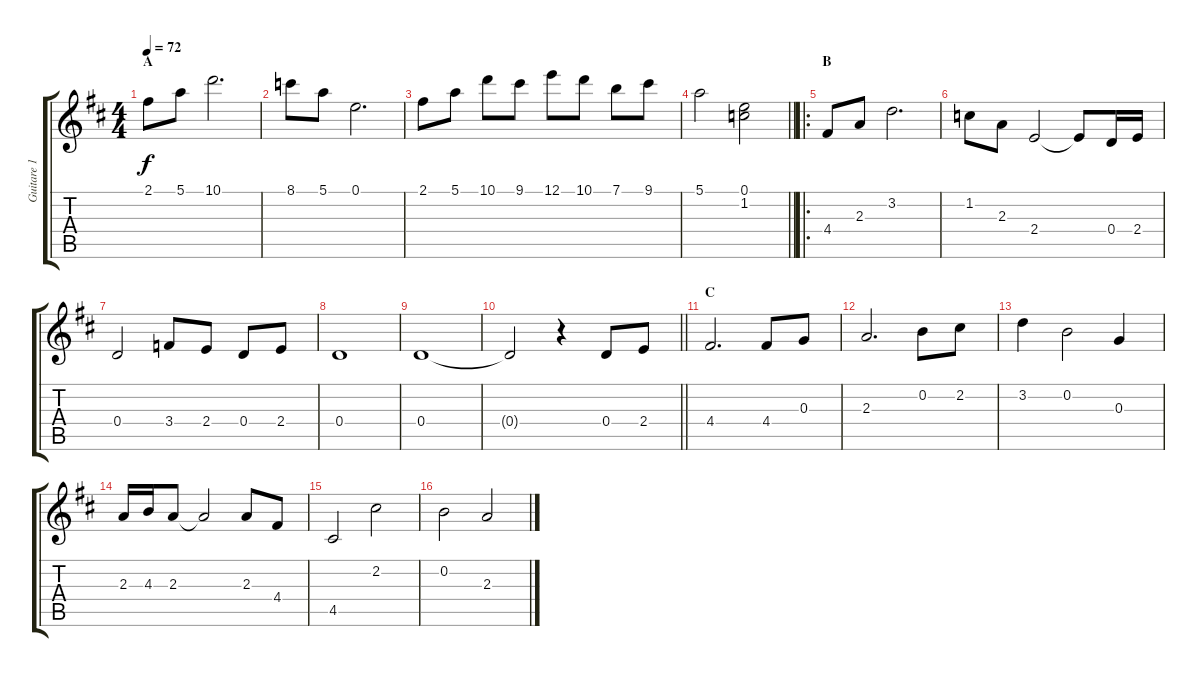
\track ("Guitare 1 a" "Guitare 1 ") {instrument acousticguitarsteel}
\staff {score tabs}
\tuning (E4 B3 G3 D3 A2 E2) {hide}
\ts (4 4)
\section ("" "A")
\tempo 72
\clef g2
\ks d
2.1.8{dy f instrument acousticguitarsteel} 5.1.8 10.1.2{d} |
8.1.8 5.1.8 0.1.2{d} |
2.1.8 5.1.8 10.1.8 9.1.8 12.1.8 10.1.8 7.1.8 9.1.8 |
\barLineRight lightlight
5.1.2 (0.1 1.2).2 |
\ro
\section ("" "B")
4.4.8 2.3.8 3.2.2{d} |
1.2.8 2.3.8 2.4.2 2.4{t}.8 0.4.16 2.4.16 |
0.4.2 3.4.8 2.4.8 0.4.8 2.4.8 |
0.4.1 |
0.4.1 |
\barLineRight lightlight
0.4{t}.2 r.4 0.4.8 2.4.8 |
\section ("" "C")
4.4.2{d} 4.4.8 0.3.8 |
2.3.2{d} 0.2.8 2.2.8 |
3.2.4 0.2.2 0.3.4 |
2.3.16 4.3.16 2.3.8 2.3{t}.2 2.3.8 4.4.8 |
4.5.2 2.2.2 |
0.2.2 2.3.2
